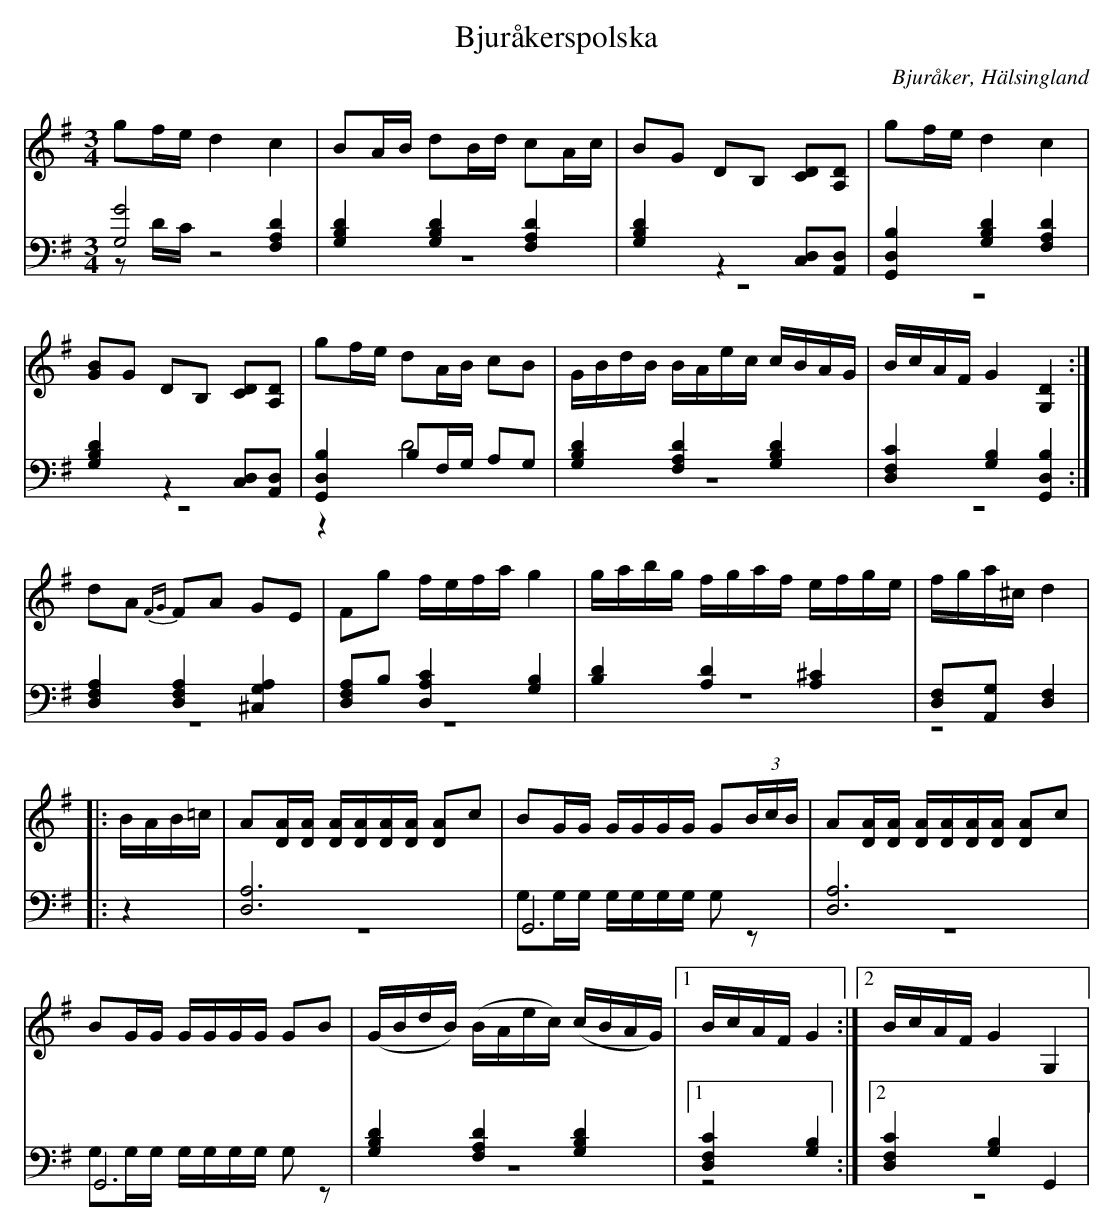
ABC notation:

X:1
T: Bjuråkerspolska
O: Bjuråker, Hälsingland
M: 3/4
L: 1/8
K: G
V:1
V:2
V:3 merge
V:1
gf/e/ d2 c2|BA/B/ dB/d/ cA/c/| BG DB, [CD][A,D]|gf/e/ d2 c2|
[GB]G DB, [CD][A,D] |gf/e/ dA/B/ cB|G/B/d/B/ B/A/e/c/ c/B/A/G/|B/c/A/F/ G2 [G,2D2]:|
dA {FG}FA GE|Fg f/e/f/a/ g2|g/a/b/g/ f/g/a/f/ e/f/g/e/ |f/g/a/^c/ d2 |
|:B/A/B/=c/|A[D/A/][D/A/] [D/A/][D/A/][D/A/][D/A/] [DA]c|BG/G/ G/G/G/G/ G(3B/c/B/|A[D/A/][D/A/] [D/A/][D/A/][D/A/][D/A/] [DA]c|
BG/G/ G/G/G/G/ GB|(G/B/d/B/) (B/A/e/c/) (c/B/A/G/)|1 B/c/A/F/ G2:|2 B/c/A/F/ G2 G,2|
V:2 clef=bass
[G,4G4] [F,2A,2 D2]|[G,2B,2D2] [G,2B,2D2] [F,2A,2 D2]|[G,2B,2D2] z2 [C,D,][A,,D,]|[G,,2D,2B,2] [G,2B,2D2] [F,2A,2 D2]|
[G,2B,2D2] z2 [C,D,][A,,D,]|[G,,2D,2B,2] B,F,/G,/ A,G,|[G,2B,2D2] [F,2A,2 D2] [G,2B,2D2]|[D,2F,2C2] [G,2B,2][G,,2D,2B,2]:|
[D,2F,2A,2] [D,2F,2A,2] [^C,2G,2A,2]|[D,F,A,]B, [D,2A,2C2] [G,2B,2]|[B,2D2] [A,2D2] [A,2^C2]|[D,F,][A,,G,] [D,2F,2]|
|:z2|[D,6A,6]|G,,6|[D,6A,6]|
G,,6|[G,2B,2D2] [F,2A,2 D2] [G,2B,2D2]|1 [D,2F,2C2] [G,2B,2] :|2 [D,2F,2C2] [G,2B,2] G,,2|
V:3  clef=bass
zD/C/ z4 |z6|z6|z6|
z6|z2 D4|z6|z6:|
z6|z6|z6|z4|
|:z2|z6|G,G,/G,/ G,/G,/G,/G,/ G,z|z6 |
G,G,/G,/ G,/G,/G,/G,/ G,z|z6|1 z4:|2 z6|
